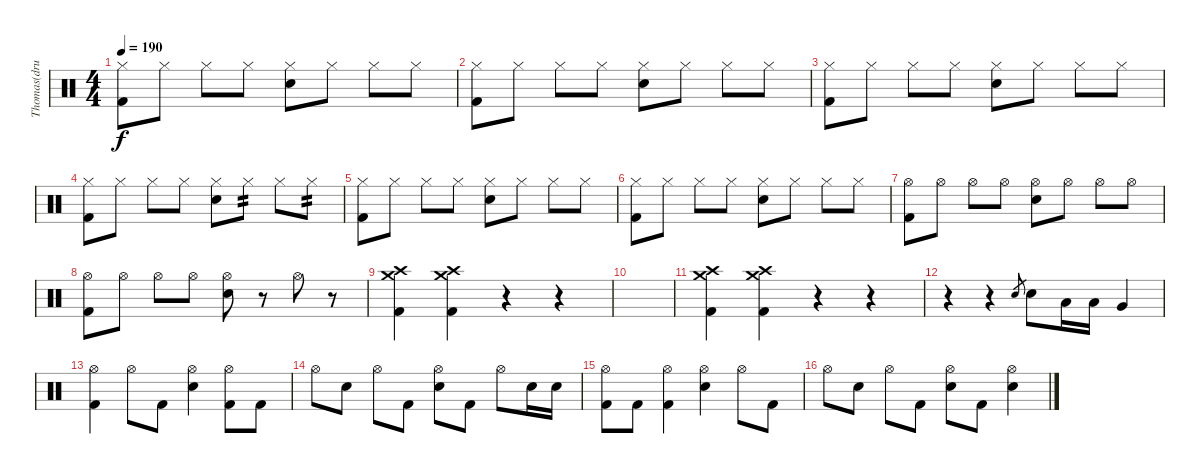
\track ("Thomas(drums)" "Thomas(dru") {instrument percussion}
\staff {score}
\articulation defaults
\ts (4 4)
\tempo 190
\clef neutral
\ks c
("Hi-Hat (closed)" "Kick (hit) 2").8{dy f} "Hi-Hat (closed)".8 "Hi-Hat (closed)".8 "Hi-Hat (closed)".8 ("Hi-Hat (closed)" "Electric Snare (hit)").8 "Hi-Hat (closed)".8 "Hi-Hat (closed)".8 "Hi-Hat (closed)".8 |
("Hi-Hat (closed)" "Kick (hit) 2").8 "Hi-Hat (closed)".8 "Hi-Hat (closed)".8 "Hi-Hat (closed)".8 ("Hi-Hat (closed)" "Electric Snare (hit)").8 "Hi-Hat (closed)".8 "Hi-Hat (closed)".8 "Hi-Hat (closed)".8 |
("Hi-Hat (closed)" "Kick (hit) 2").8 "Hi-Hat (closed)".8 "Hi-Hat (closed)".8 "Hi-Hat (closed)".8 ("Hi-Hat (closed)" "Electric Snare (hit)").8 "Hi-Hat (closed)".8 "Hi-Hat (closed)".8 "Hi-Hat (closed)".8 |
("Hi-Hat (closed)" "Kick (hit) 2").8 "Hi-Hat (closed)".8 "Hi-Hat (closed)".8 "Hi-Hat (closed)".8 ("Hi-Hat (closed)" "Electric Snare (hit)").8 "Hi-Hat (closed)".8{tp 2} "Hi-Hat (closed)".8 "Hi-Hat (closed)".8{tp 2} |
("Hi-Hat (closed)" "Kick (hit) 2").8 "Hi-Hat (closed)".8 "Hi-Hat (closed)".8 "Hi-Hat (closed)".8 ("Hi-Hat (closed)" "Electric Snare (hit)").8 "Hi-Hat (closed)".8 "Hi-Hat (closed)".8 "Hi-Hat (closed)".8 |
("Hi-Hat (closed)" "Kick (hit) 2").8 "Hi-Hat (closed)".8 "Hi-Hat (closed)".8 "Hi-Hat (closed)".8 ("Hi-Hat (closed)" "Electric Snare (hit)").8 "Hi-Hat (closed)".8 "Hi-Hat (closed)".8 "Hi-Hat (closed)".8 |
("Hi-Hat (open)" "Kick (hit) 2").8 "Hi-Hat (open)".8 "Hi-Hat (open)".8 "Hi-Hat (open)".8 ("Hi-Hat (open)" "Electric Snare (hit)").8 "Hi-Hat (open)".8 "Hi-Hat (open)".8 "Hi-Hat (open)".8 |
("Hi-Hat (open)" "Kick (hit) 2").8 "Hi-Hat (open)".8 "Hi-Hat (open)".8 "Hi-Hat (open)".8 ("Hi-Hat (open)" "Electric Snare (hit)").8 r.8 "Hi-Hat (open)".8 r.8 |
("Crash high (hit)" "Crash medium (hit)" "Kick (hit) 2").4 ("Crash medium (hit)" "Crash high (hit)" "Kick (hit) 2").4 r.4 r.4 |
|
("Crash high (hit)" "Crash medium (hit)" "Kick (hit) 2").4 ("Crash medium (hit)" "Crash high (hit)" "Kick (hit) 2").4 r.4 r.4 |
r.4 r.4 "Electric Snare (hit)".8{gr} "Electric Snare (hit)".8 "Low Tom (hit)".16 "Low Tom (hit)".16 "Very Low Tom (hit)".4 |
("Hi-Hat (open)" "Kick (hit) 2").4 "Hi-Hat (open)".8 "Kick (hit) 2".8 ("Hi-Hat (open)" "Electric Snare (hit)").4 ("Hi-Hat (open)" "Kick (hit) 2").8 "Kick (hit) 2".8 |
"Hi-Hat (open)".8 "Electric Snare (hit)".8 "Hi-Hat (open)".8 "Kick (hit) 2".8 ("Hi-Hat (open)" "Electric Snare (hit)").8 "Kick (hit) 2".8 "Hi-Hat (open)".8 "Electric Snare (hit)".16 "Electric Snare (hit)".16 |
("Hi-Hat (open)" "Kick (hit) 2").8 "Kick (hit) 2".8 ("Hi-Hat (open)" "Kick (hit) 2").4 ("Hi-Hat (open)" "Electric Snare (hit)").4 "Hi-Hat (open)".8 "Kick (hit) 2".8 |
"Hi-Hat (open)".8 "Electric Snare (hit)".8 "Hi-Hat (open)".8 "Kick (hit) 2".8 ("Hi-Hat (open)" "Electric Snare (hit)").8 "Kick (hit) 2".8 ("Hi-Hat (open)" "Electric Snare (hit)").4
